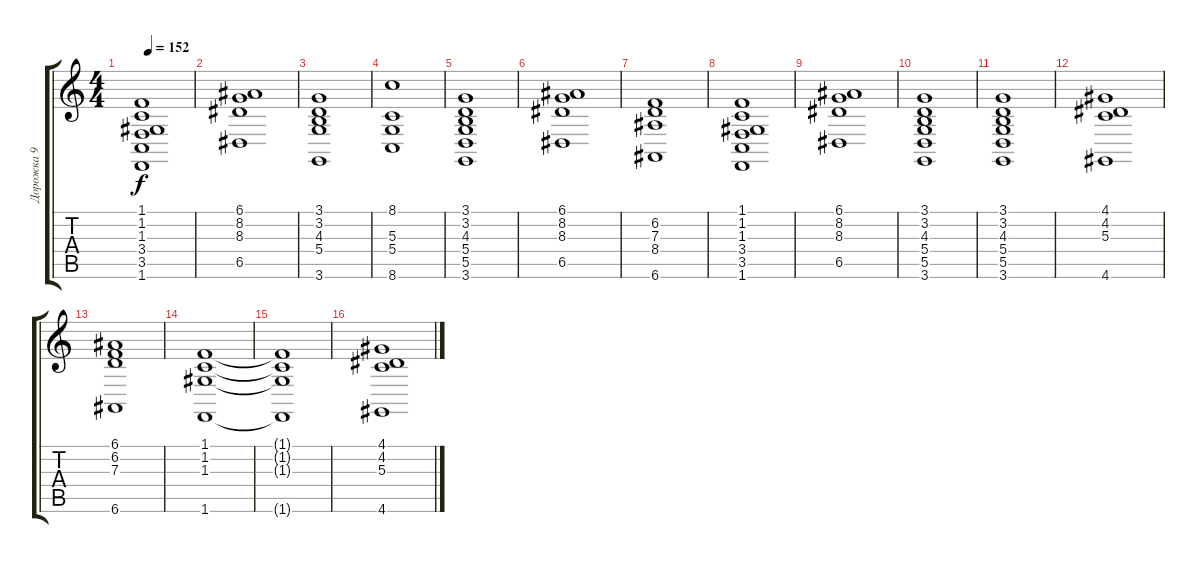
\track ("Дорожка 9" "Дорожка 9") {instrument synthstrings1}
\staff {score tabs}
\tuning (E4 B3 G3 D3 A2 E2) {hide}
\ts (4 4)
\tempo 152
\clef g2
\ks c
(1.1 1.2 1.3 3.4 3.5 1.6).1{dy f} |
(6.1 8.2 8.3 6.5).1 |
(3.1 3.2 4.3 5.4 3.6).1 |
(8.1 5.3 5.4 8.6).1 |
(3.1 3.2 4.3 5.4 5.5 3.6).1 |
(6.1 8.2 8.3 6.5).1 |
(6.2 7.3 8.4 6.6).1 |
(1.1 1.2 1.3 3.4 3.5 1.6).1 |
(6.1 8.2 8.3 6.5).1 |
(3.1 3.2 4.3 5.4 5.5 3.6).1 |
(3.1 3.2 4.3 5.4 5.5 3.6).1 |
(4.1 4.2 5.3 4.6).1 |
(6.1 6.2 7.3 6.6).1 |
(1.1 1.2 1.3 1.6).1 |
(1.1{t} 1.2{t} 1.3{t} 1.6{t}).1 |
(4.1 4.2 5.3 4.6).1
